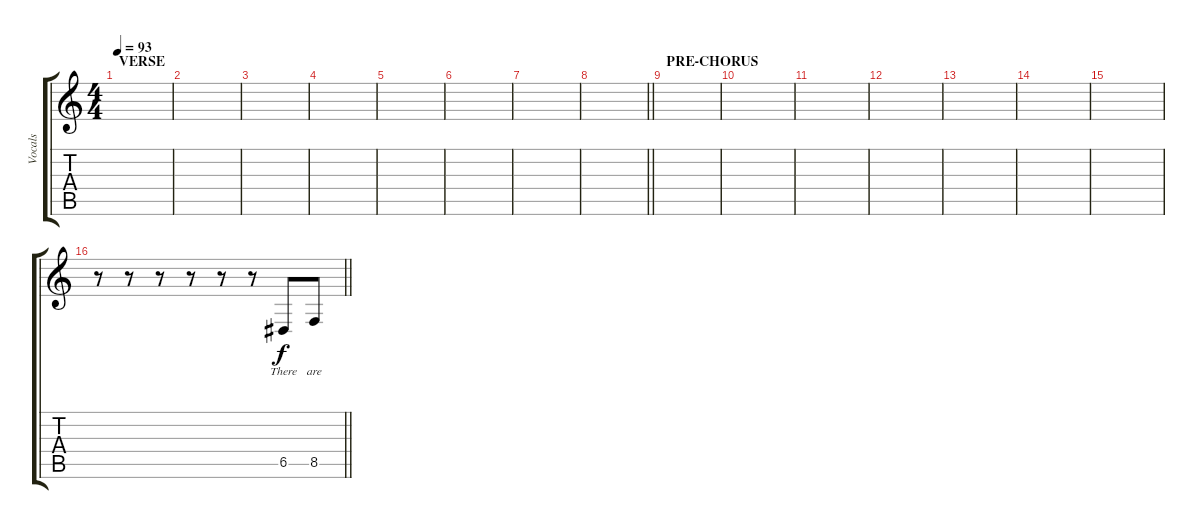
\track ("Vocals" "Vocals") {instrument oboe}
\staff {score tabs}
\tuning (E4 B3 G3 D3 A2 D2) {hide}
\ts (4 4)
\section ("" "VERSE")
\tempo 93
\clef g2
\ks c
|
|
|
|
|
|
|
\barLineRight lightlight
|
\section ("" "PRE-CHORUS")
|
|
|
|
|
|
|
\barLineRight lightlight
r.8 r.8 r.8 r.8 r.8 r.8 6.5.8{lyrics (0 "There") lyrics (1 "") lyrics (2 "") lyrics (3 "") lyrics (4 "")} 8.5.8{lyrics (0 "are") lyrics (1 "") lyrics (2 "") lyrics (3 "") lyrics (4 "")}
